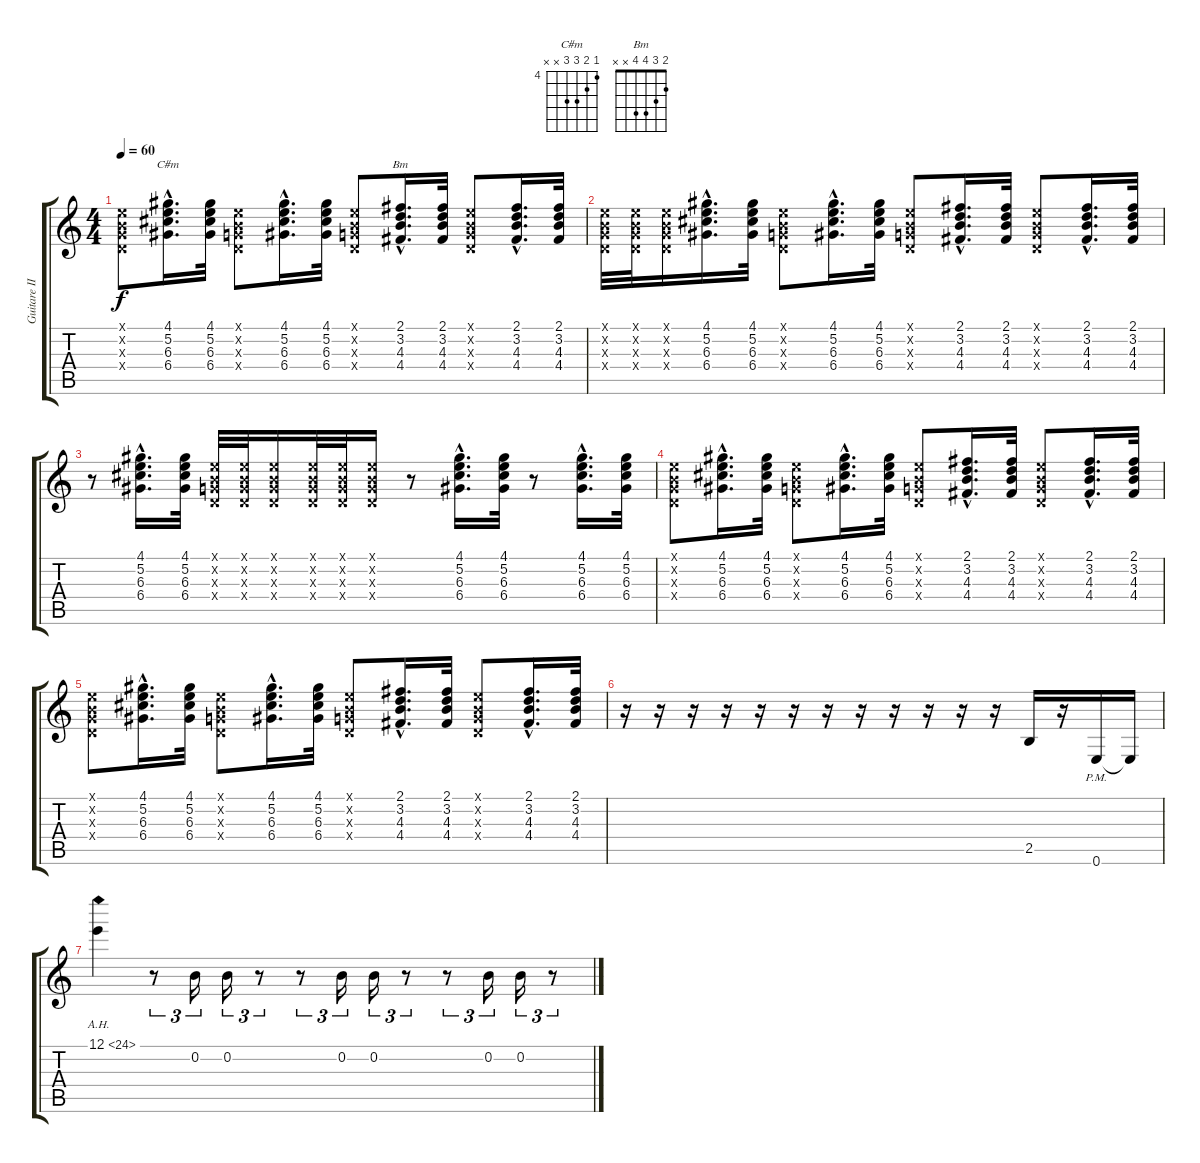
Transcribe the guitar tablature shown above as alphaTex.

\track ("Guitare II" "Guitare II") {instrument overdrivenguitar}
\staff {score tabs}
\tuning (E4 B3 G3 D3 A2 E2) {hide}
\chord ("C#m" 4 5 6 6 x x) {firstfret 4}
\chord ("Bm" 2 3 4 4 x x)
\ts (4 4)
\tempo 60
\clef g2
\ks c
(0.1{x} 0.2{x} 0.3{x} 0.4{x}).8{dy f} (4.1{hac} 5.2{hac} 6.3{hac} 6.4{hac}).16{d ch "C#m"} (4.1 5.2 6.3 6.4).32 (0.1{x} 0.2{x} 0.3{x} 0.4{x}).8 (4.1{hac} 5.2{hac} 6.3{hac} 6.4{hac}).16{d} (4.1 5.2 6.3 6.4).32 (0.1{x} 0.2{x} 0.3{x} 0.4{x}).8 (2.1{hac} 3.2{hac} 4.3{hac} 4.4{hac}).16{d ch "Bm"} (2.1 3.2 4.3 4.4).32 (0.1{x} 0.2{x} 0.3{x} 0.4{x}).8 (2.1{hac} 3.2{hac} 4.3{hac} 4.4{hac}).16{d} (2.1 3.2 4.3 4.4).32 |
(0.1{x} 0.2{x} 0.3{x} 0.4{x}).32 (0.1{x} 0.2{x} 0.3{x} 0.4{x}).32 (0.1{x} 0.2{x} 0.3{x} 0.4{x}).16 (4.1{hac} 5.2{hac} 6.3{hac} 6.4{hac}).16{d} (4.1 5.2 6.3 6.4).32 (0.1{x} 0.2{x} 0.3{x} 0.4{x}).8 (4.1{hac} 5.2{hac} 6.3{hac} 6.4{hac}).16{d} (4.1 5.2 6.3 6.4).32 (0.1{x} 0.2{x} 0.3{x} 0.4{x}).8 (2.1{hac} 3.2{hac} 4.3{hac} 4.4{hac}).16{d} (2.1 3.2 4.3 4.4).32 (0.1{x} 0.2{x} 0.3{x} 0.4{x}).8 (2.1{hac} 3.2{hac} 4.3{hac} 4.4{hac}).16{d} (2.1 3.2 4.3 4.4).32 |
r.8 (4.1{hac} 5.2{hac} 6.3{hac} 6.4{hac}).16{d} (4.1 5.2 6.3 6.4).32 (0.1{x} 0.2{x} 0.3{x} 0.4{x}).32 (0.1{x} 0.2{x} 0.3{x} 0.4{x}).32 (0.1{x} 0.2{x} 0.3{x} 0.4{x}).16 (0.1{x} 0.2{x} 0.3{x} 0.4{x}).32 (0.1{x} 0.2{x} 0.3{x} 0.4{x}).32 (0.1{x} 0.2{x} 0.3{x} 0.4{x}).16 r.8 (4.1{hac} 5.2{hac} 6.3{hac} 6.4{hac}).16{d} (4.1 5.2 6.3 6.4).32 r.8 (4.1{hac} 5.2{hac} 6.3{hac} 6.4{hac}).16{d} (4.1 5.2 6.3 6.4).32 |
(0.1{x} 0.2{x} 0.3{x} 0.4{x}).8 (4.1{hac} 5.2{hac} 6.3{hac} 6.4{hac}).16{d} (4.1 5.2 6.3 6.4).32 (0.1{x} 0.2{x} 0.3{x} 0.4{x}).8 (4.1{hac} 5.2{hac} 6.3{hac} 6.4{hac}).16{d} (4.1 5.2 6.3 6.4).32 (0.1{x} 0.2{x} 0.3{x} 0.4{x}).8 (2.1{hac} 3.2{hac} 4.3{hac} 4.4{hac}).16{d} (2.1 3.2 4.3 4.4).32 (0.1{x} 0.2{x} 0.3{x} 0.4{x}).8 (2.1{hac} 3.2{hac} 4.3{hac} 4.4{hac}).16{d} (2.1 3.2 4.3 4.4).32 |
(0.1{x} 0.2{x} 0.3{x} 0.4{x}).8 (4.1{hac} 5.2{hac} 6.3{hac} 6.4{hac}).16{d} (4.1 5.2 6.3 6.4).32 (0.1{x} 0.2{x} 0.3{x} 0.4{x}).8 (4.1{hac} 5.2{hac} 6.3{hac} 6.4{hac}).16{d} (4.1 5.2 6.3 6.4).32 (0.1{x} 0.2{x} 0.3{x} 0.4{x}).8 (2.1{hac} 3.2{hac} 4.3{hac} 4.4{hac}).16{d} (2.1 3.2 4.3 4.4).32 (0.1{x} 0.2{x} 0.3{x} 0.4{x}).8 (2.1{hac} 3.2{hac} 4.3{hac} 4.4{hac}).16{d} (2.1 3.2 4.3 4.4).32 |
r.16 r.16 r.16 r.16 r.16 r.16 r.16 r.16 r.16 r.16 r.16 r.16 2.5.16 r.16 0.6{pm}.16 0.6{t}.16 |
12.1{ah 12}.4 r.8{tu (3 2)} 0.2.16{tu (3 2)} 0.2.16{tu (3 2)} r.8{tu (3 2)} r.8{tu (3 2)} 0.2.16{tu (3 2)} 0.2.16{tu (3 2)} r.8{tu (3 2)} r.8{tu (3 2)} 0.2.16{tu (3 2)} 0.2.16{tu (3 2)} r.8{tu (3 2)}
